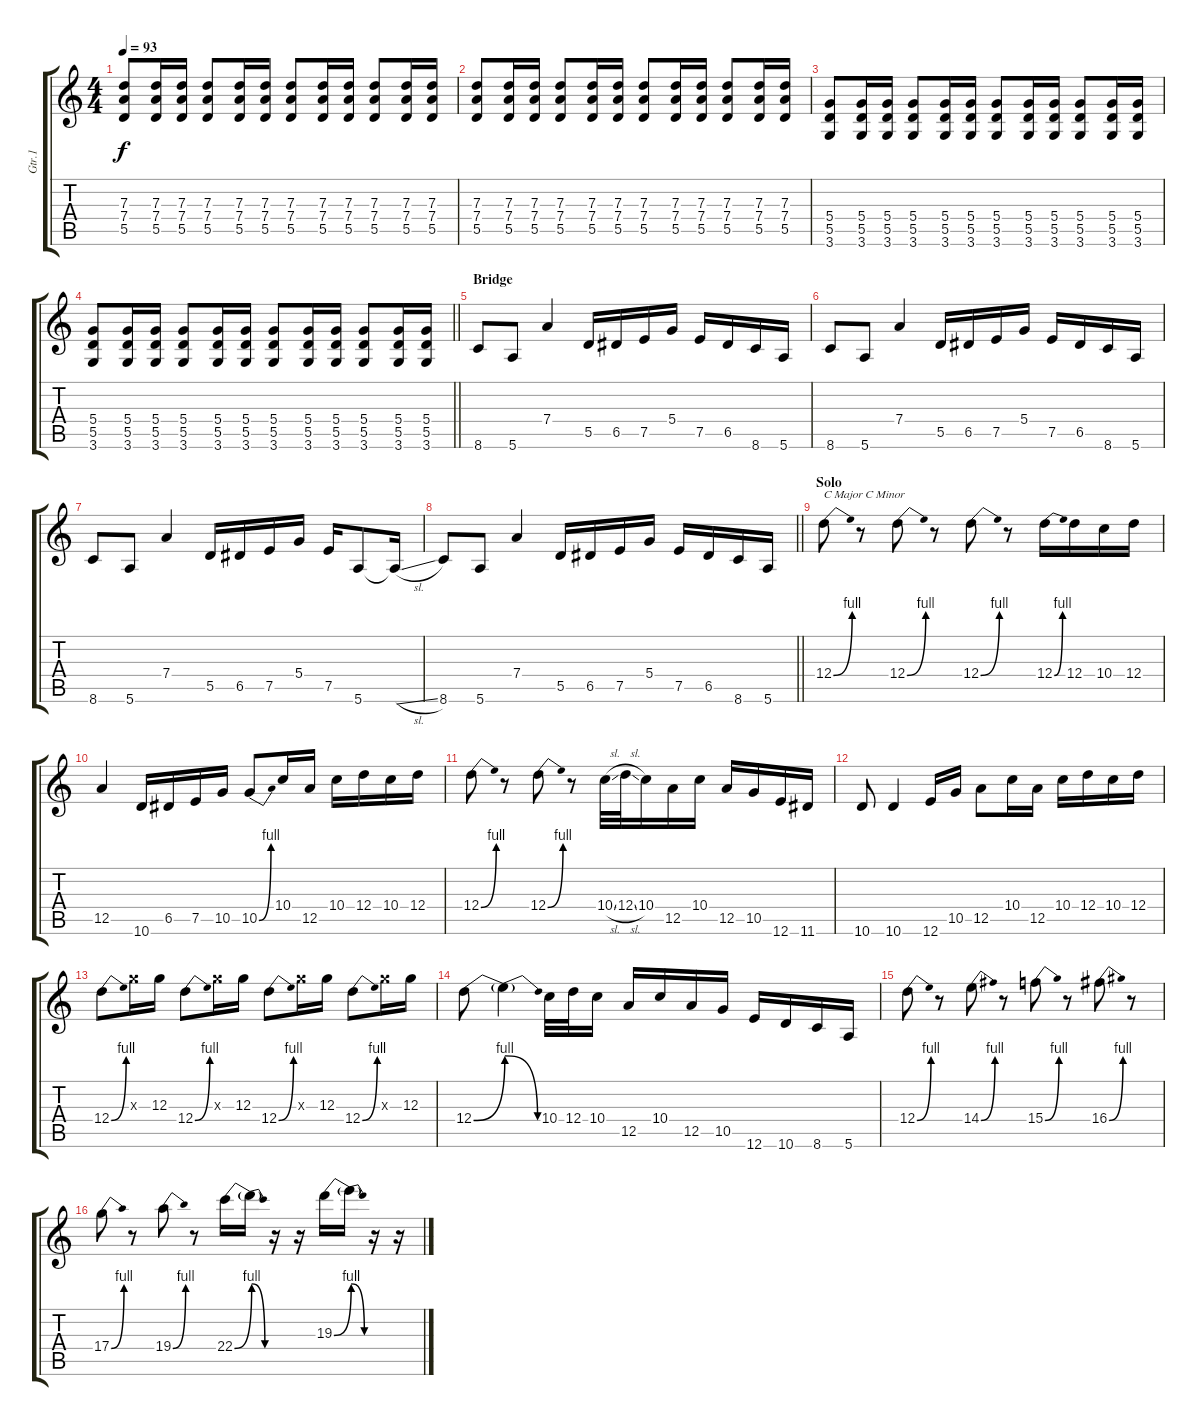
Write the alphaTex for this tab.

\track ("Gtr.1" "Gtr.1") {instrument distortionguitar}
\staff {score tabs}
\tuning (E4 B3 G3 D3 A2 E2) {hide}
\ts (4 4)
\tempo 93
\clef g2
\ks c
(7.3 7.4 5.5).8{dy f} (7.3 7.4 5.5).16 (7.3 7.4 5.5).16 (7.3 7.4 5.5).8 (7.3 7.4 5.5).16 (7.3 7.4 5.5).16 (7.3 7.4 5.5).8 (7.3 7.4 5.5).16 (7.3 7.4 5.5).16 (7.3 7.4 5.5).8 (7.3 7.4 5.5).16 (7.3 7.4 5.5).16 |
(7.3 7.4 5.5).8 (7.3 7.4 5.5).16 (7.3 7.4 5.5).16 (7.3 7.4 5.5).8 (7.3 7.4 5.5).16 (7.3 7.4 5.5).16 (7.3 7.4 5.5).8 (7.3 7.4 5.5).16 (7.3 7.4 5.5).16 (7.3 7.4 5.5).8 (7.3 7.4 5.5).16 (7.3 7.4 5.5).16 |
(5.4 5.5 3.6).8 (5.4 5.5 3.6).16 (5.4 5.5 3.6).16 (5.4 5.5 3.6).8 (5.4 5.5 3.6).16 (5.4 5.5 3.6).16 (5.4 5.5 3.6).8 (5.4 5.5 3.6).16 (5.4 5.5 3.6).16 (5.4 5.5 3.6).8 (5.4 5.5 3.6).16 (5.4 5.5 3.6).16 |
\barLineRight lightlight
(5.4 5.5 3.6).8 (5.4 5.5 3.6).16 (5.4 5.5 3.6).16 (5.4 5.5 3.6).8 (5.4 5.5 3.6).16 (5.4 5.5 3.6).16 (5.4 5.5 3.6).8 (5.4 5.5 3.6).16 (5.4 5.5 3.6).16 (5.4 5.5 3.6).8 (5.4 5.5 3.6).16 (5.4 5.5 3.6).16 |
\section ("" "Bridge")
8.6.8 5.6.8 7.4.4 5.5.16 6.5.16 7.5.16 5.4.16 7.5.16 6.5.16 8.6.16 5.6.16 |
8.6.8 5.6.8 7.4.4 5.5.16 6.5.16 7.5.16 5.4.16 7.5.16 6.5.16 8.6.16 5.6.16 |
8.6.8 5.6.8 7.4.4 5.5.16 6.5.16 7.5.16 5.4.16 7.5.16 5.6.8 5.6{sl t}.16 |
\barLineRight lightlight
8.6.8 5.6.8 7.4.4 5.5.16 6.5.16 7.5.16 5.4.16 7.5.16 6.5.16 8.6.16 5.6.16 |
\section ("" "Solo")
12.4{be (bend 0 0 60 4)}.8{txt "C Major C Minor"} r.8 12.4{be (bend 0 0 60 4)}.8 r.8 12.4{be (bend 0 0 60 4)}.8 r.8 12.4{be (bend 0 0 60 4)}.16 12.4.16 10.4.16 12.4.16 |
12.5.4 10.6.16 6.5.16 7.5.16 10.5.16 10.5{be (bend 0 0 60 4)}.8 10.4.16 12.5.16 10.4.16 12.4.16 10.4.16 12.4.16 |
12.4{be (bend 0 0 60 4)}.8 r.8 12.4{be (bend 0 0 60 4)}.8 r.8 10.4{sl}.32 12.4{sl}.32 10.4.16 12.5.16 10.4.16 12.5.16 10.5.16 12.6.16 11.6.16 |
10.6.8 10.6.4 12.6.16 10.5.16 12.5.8 10.4.16 12.5.16 10.4.16 12.4.16 10.4.16 12.4.16 |
12.4{be (bend 0 0 60 4)}.8 12.3{x}.16 12.3.16 12.4{be (bend 0 0 60 4)}.8 12.3{x}.16 12.3.16 12.4{be (bend 0 0 60 4)}.8 12.3{x}.16 12.3.16 12.4{be (bend 0 0 60 4)}.8 12.3{x}.16 12.3.16 |
12.4{be (bend 0 0 60 4)}.8 12.4{be (release 0 4 60 0) t}.4 10.4.32 12.4.32 10.4.16 12.5.16 10.4.16 12.5.16 10.5.16 12.6.16 10.6.16 8.6.16 5.6.16 |
12.4{be (bend 0 0 60 4)}.8 r.8 14.4{be (bend 0 0 60 4)}.8 r.8 15.4{be (bend 0 0 60 4)}.8 r.8 16.4{be (bend 0 0 60 4)}.8 r.8 |
17.4{be (bend 0 0 60 4)}.8 r.8 19.4{be (bend 0 0 60 4)}.8 r.8 22.4{be (bend 0 0 60 4)}.16 22.4{be (release 0 4 60 0) t}.16 r.16 r.16 19.3{be (bend 0 0 60 4)}.16 19.3{be (release 0 4 60 0) t}.16 r.16 r.16
